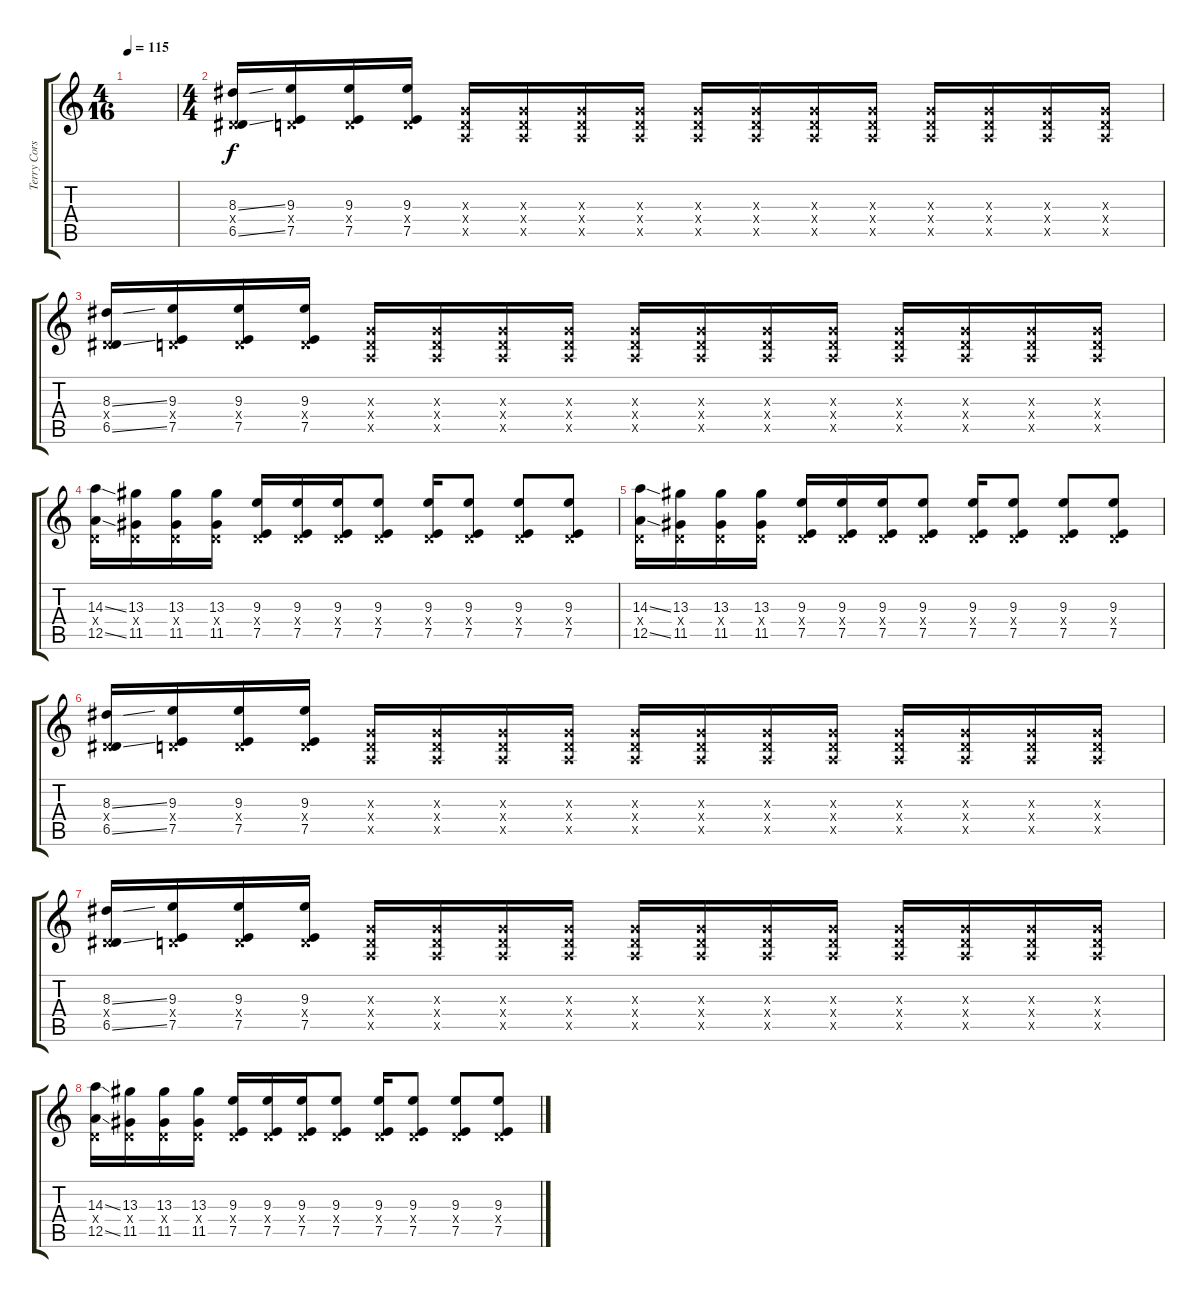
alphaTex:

\track ("Terry Corso" "Terry Cors") {instrument overdrivenguitar}
\staff {score tabs}
\tuning (E4 B3 G3 D3 A2 E2) {hide}
\ts (4 16)
\tempo 115
\clef g2
\ks c
|
\ts (4 4)
(8.3{ss} 0.4{x} 6.5{ss}).16 (9.3 0.4{x} 7.5).16 (9.3 0.4{x} 7.5).16 (9.3 0.4{x} 7.5).16 (0.3{x} 0.4{x} 0.5{x}).16 (0.3{x} 0.4{x} 0.5{x}).16 (0.3{x} 0.4{x} 0.5{x}).16 (0.3{x} 0.4{x} 0.5{x}).16 (0.3{x} 0.4{x} 0.5{x}).16 (0.3{x} 0.4{x} 0.5{x}).16 (0.3{x} 0.4{x} 0.5{x}).16 (0.3{x} 0.4{x} 0.5{x}).16 (0.3{x} 0.4{x} 0.5{x}).16 (0.3{x} 0.4{x} 0.5{x}).16 (0.3{x} 0.4{x} 0.5{x}).16 (0.3{x} 0.4{x} 0.5{x}).16 |
(8.3{ss} 0.4{x} 6.5{ss}).16 (9.3 0.4{x} 7.5).16 (9.3 0.4{x} 7.5).16 (9.3 0.4{x} 7.5).16 (0.3{x} 0.4{x} 0.5{x}).16 (0.3{x} 0.4{x} 0.5{x}).16 (0.3{x} 0.4{x} 0.5{x}).16 (0.3{x} 0.4{x} 0.5{x}).16 (0.3{x} 0.4{x} 0.5{x}).16 (0.3{x} 0.4{x} 0.5{x}).16 (0.3{x} 0.4{x} 0.5{x}).16 (0.3{x} 0.4{x} 0.5{x}).16 (0.3{x} 0.4{x} 0.5{x}).16 (0.3{x} 0.4{x} 0.5{x}).16 (0.3{x} 0.4{x} 0.5{x}).16 (0.3{x} 0.4{x} 0.5{x}).16 |
(14.3{ss} 0.4{x} 12.5{ss}).16 (13.3 0.4{x} 11.5).16 (13.3 0.4{x} 11.5).16 (13.3 0.4{x} 11.5).16 (9.3 0.4{x} 7.5).16 (9.3 0.4{x} 7.5).16 (9.3 0.4{x} 7.5).16 (9.3 0.4{x} 7.5).8 (9.3 0.4{x} 7.5).16 (9.3 0.4{x} 7.5).8 (9.3 0.4{x} 7.5).8 (9.3 0.4{x} 7.5).8 |
(14.3{ss} 0.4{x} 12.5{ss}).16 (13.3 0.4{x} 11.5).16 (13.3 0.4{x} 11.5).16 (13.3 0.4{x} 11.5).16 (9.3 0.4{x} 7.5).16 (9.3 0.4{x} 7.5).16 (9.3 0.4{x} 7.5).16 (9.3 0.4{x} 7.5).8 (9.3 0.4{x} 7.5).16 (9.3 0.4{x} 7.5).8 (9.3 0.4{x} 7.5).8 (9.3 0.4{x} 7.5).8 |
(8.3{ss} 0.4{x} 6.5{ss}).16 (9.3 0.4{x} 7.5).16 (9.3 0.4{x} 7.5).16 (9.3 0.4{x} 7.5).16 (0.3{x} 0.4{x} 0.5{x}).16 (0.3{x} 0.4{x} 0.5{x}).16 (0.3{x} 0.4{x} 0.5{x}).16 (0.3{x} 0.4{x} 0.5{x}).16 (0.3{x} 0.4{x} 0.5{x}).16 (0.3{x} 0.4{x} 0.5{x}).16 (0.3{x} 0.4{x} 0.5{x}).16 (0.3{x} 0.4{x} 0.5{x}).16 (0.3{x} 0.4{x} 0.5{x}).16 (0.3{x} 0.4{x} 0.5{x}).16 (0.3{x} 0.4{x} 0.5{x}).16 (0.3{x} 0.4{x} 0.5{x}).16 |
(8.3{ss} 0.4{x} 6.5{ss}).16 (9.3 0.4{x} 7.5).16 (9.3 0.4{x} 7.5).16 (9.3 0.4{x} 7.5).16 (0.3{x} 0.4{x} 0.5{x}).16 (0.3{x} 0.4{x} 0.5{x}).16 (0.3{x} 0.4{x} 0.5{x}).16 (0.3{x} 0.4{x} 0.5{x}).16 (0.3{x} 0.4{x} 0.5{x}).16 (0.3{x} 0.4{x} 0.5{x}).16 (0.3{x} 0.4{x} 0.5{x}).16 (0.3{x} 0.4{x} 0.5{x}).16 (0.3{x} 0.4{x} 0.5{x}).16 (0.3{x} 0.4{x} 0.5{x}).16 (0.3{x} 0.4{x} 0.5{x}).16 (0.3{x} 0.4{x} 0.5{x}).16 |
(14.3{ss} 0.4{x} 12.5{ss}).16 (13.3 0.4{x} 11.5).16 (13.3 0.4{x} 11.5).16 (13.3 0.4{x} 11.5).16 (9.3 0.4{x} 7.5).16 (9.3 0.4{x} 7.5).16 (9.3 0.4{x} 7.5).16 (9.3 0.4{x} 7.5).8 (9.3 0.4{x} 7.5).16 (9.3 0.4{x} 7.5).8 (9.3 0.4{x} 7.5).8 (9.3 0.4{x} 7.5).8
